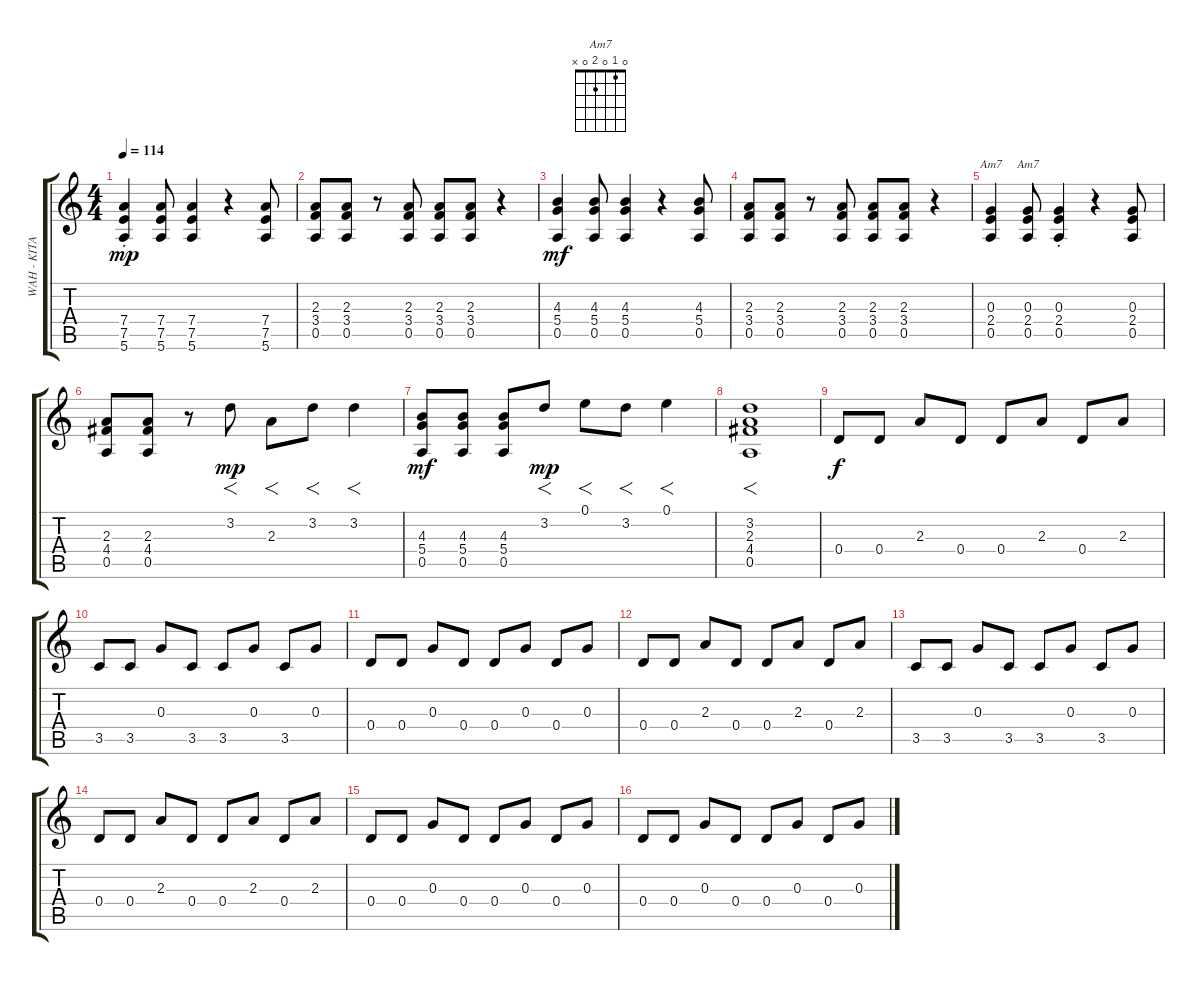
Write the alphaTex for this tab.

\track ("WAH - KITARA" "WAH - KITA") {instrument overdrivenguitar}
\staff {score tabs}
\tuning (E4 B3 G3 D3 A2 E2) {hide}
\chord ("Am7" 0 1 2 2 0 x)
\chord ("Am7" 0 1 0 2 0 x)
\ts (4 4)
\tempo 114
\clef g2
\ks c
(7.4 7.5 5.6{st}).4{dy mp} (7.4 7.5 5.6).8 (7.4 7.5 5.6).4 r.4 (7.4 7.5 5.6).8 |
(2.3 3.4 0.5).8 (2.3 3.4 0.5).8 r.8 (2.3 3.4 0.5).8 (2.3 3.4 0.5).8 (2.3 3.4 0.5).8 r.4 |
(4.3 5.4 0.5).4{dy mf} (4.3 5.4 0.5).8 (4.3 5.4 0.5).4 r.4 (4.3 5.4 0.5).8 |
(2.3 3.4 0.5).8 (2.3 3.4 0.5).8 r.8 (2.3 3.4 0.5).8 (2.3 3.4 0.5).8 (2.3 3.4 0.5).8 r.4 |
(0.3 2.4 0.5).4{ch "Am7"} (0.3 2.4 0.5).8{ch "Am7"} (0.3 2.4{st} 0.5{st}).4 r.4 (0.3 2.4 0.5).8 |
(2.3 4.4 0.5).8 (2.3 4.4 0.5).8 r.8 3.2.8{f dy mp} 2.3.8{f} 3.2.8{f} 3.2.4{f} |
(4.3 5.4 0.5).8{dy mf} (4.3 5.4 0.5).8 (4.3 5.4 0.5).8 3.2.8{f dy mp} 0.1.8{f} 3.2.8{f} 0.1.4{f} |
(3.2 2.3 4.4 0.5).1{f} |
0.4.8{dy f} 0.4.8 2.3.8 0.4.8 0.4.8 2.3.8 0.4.8 2.3.8 |
3.5.8 3.5.8 0.3.8 3.5.8 3.5.8 0.3.8 3.5.8 0.3.8 |
0.4.8 0.4.8 0.3.8 0.4.8 0.4.8 0.3.8 0.4.8 0.3.8 |
0.4.8 0.4.8 2.3.8 0.4.8 0.4.8 2.3.8 0.4.8 2.3.8 |
3.5.8 3.5.8 0.3.8 3.5.8 3.5.8 0.3.8 3.5.8 0.3.8 |
0.4.8 0.4.8 2.3.8 0.4.8 0.4.8 2.3.8 0.4.8 2.3.8 |
0.4.8 0.4.8 0.3.8 0.4.8 0.4.8 0.3.8 0.4.8 0.3.8 |
0.4.8 0.4.8 0.3.8 0.4.8 0.4.8 0.3.8 0.4.8 0.3.8
